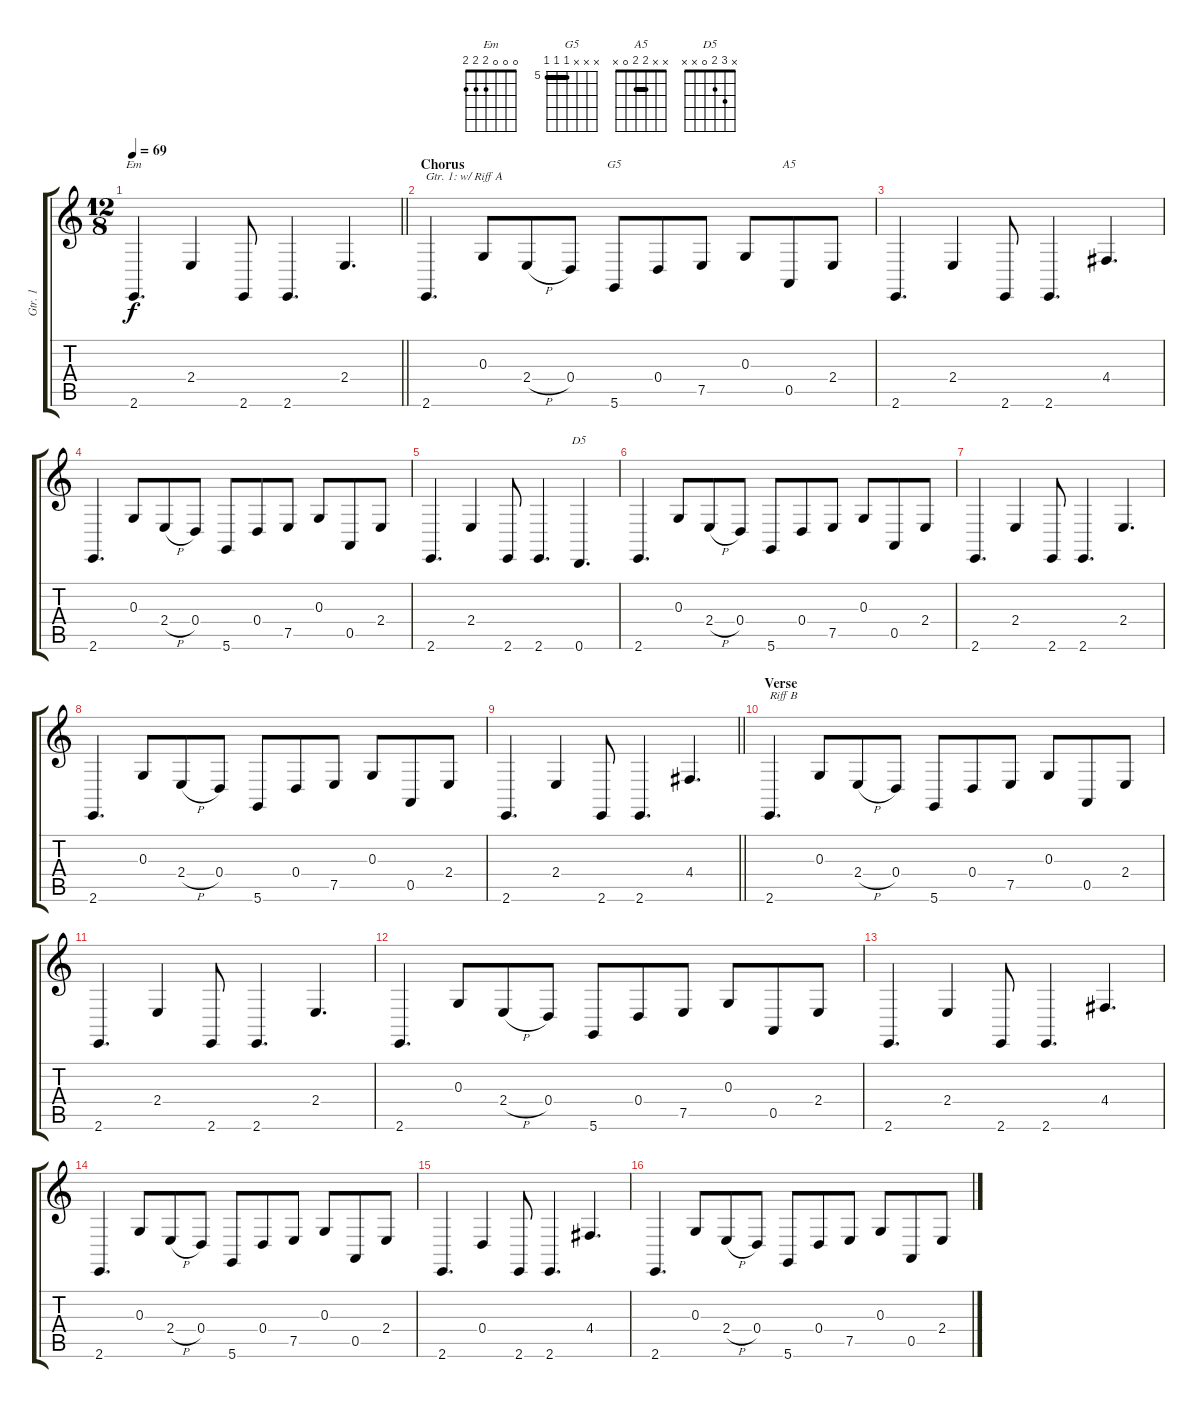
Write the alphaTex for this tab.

\track ("Gtr. 1" "Gtr. 1") {instrument acousticgrandpiano}
\staff {score tabs}
\tuning (E4 B3 G3 D3 A2 D2) {hide}
\chord ("Em" 0 0 0 2 2 2)
\chord ("G5" x x x 5 5 5) {firstfret 5 barre 5}
\chord ("A5" x x 2 2 0 x) {barre 2}
\chord ("D5" x 3 2 0 x x)
\ts (12 8)
\tempo 69
\clef g2
\barLineRight lightlight
\ks c
2.6.4{d ch "Em" dy f} 2.4.4 2.6.8 2.6.4{d} 2.4.4{d} |
\section ("" "Chorus")
2.6.4{d txt "Gtr. 1: w/ Riff A" instrument acousticguitarsteel} 0.3.8 2.4{h}.8 0.4.8 5.6.8{ch "G5"} 0.4.8 7.5.8 0.3.8 0.5.8{ch "A5"} 2.4.8 |
2.6.4{d} 2.4.4 2.6.8 2.6.4{d} 4.4.4{d} |
2.6.4{d} 0.3.8 2.4{h}.8 0.4.8 5.6.8 0.4.8 7.5.8 0.3.8 0.5.8 2.4.8 |
2.6.4{d} 2.4.4 2.6.8 2.6.4{d} 0.6.4{d ch "D5"} |
2.6.4{d} 0.3.8 2.4{h}.8 0.4.8 5.6.8 0.4.8 7.5.8 0.3.8 0.5.8 2.4.8 |
2.6.4{d} 2.4.4 2.6.8 2.6.4{d} 2.4.4{d} |
2.6.4{d} 0.3.8 2.4{h}.8 0.4.8 5.6.8 0.4.8 7.5.8 0.3.8 0.5.8 2.4.8 |
\barLineRight lightlight
2.6.4{d} 2.4.4 2.6.8 2.6.4{d} 4.4.4{d} |
\section ("" "Verse")
2.6.4{d txt "Riff B"} 0.3.8 2.4{h}.8 0.4.8 5.6.8 0.4.8 7.5.8 0.3.8 0.5.8 2.4.8 |
2.6.4{d} 2.4.4 2.6.8 2.6.4{d} 2.4.4{d} |
2.6.4{d} 0.3.8 2.4{h}.8 0.4.8 5.6.8 0.4.8 7.5.8 0.3.8 0.5.8 2.4.8 |
2.6.4{d} 2.4.4 2.6.8 2.6.4{d} 4.4.4{d} |
2.6.4{d} 0.3.8 2.4{h}.8 0.4.8 5.6.8 0.4.8 7.5.8 0.3.8 0.5.8 2.4.8 |
2.6.4{d} 0.4.4 2.6.8 2.6.4{d} 4.4.4{d} |
2.6.4{d} 0.3.8 2.4{h}.8 0.4.8 5.6.8 0.4.8 7.5.8 0.3.8 0.5.8 2.4.8
